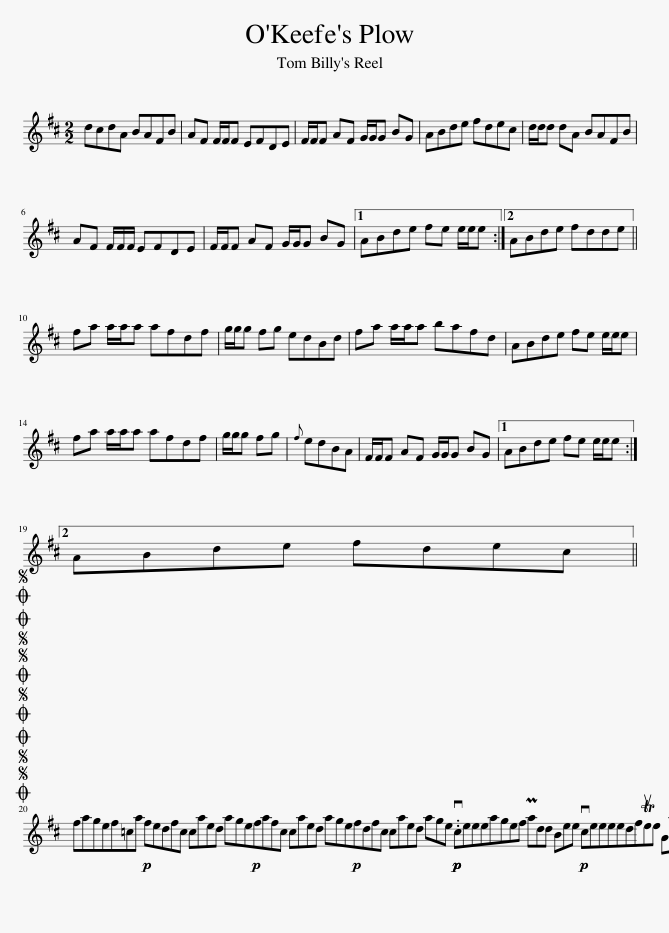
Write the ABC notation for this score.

X:1
L:1/8
M:2/2
I:linebreak $
K:D
V:1 treble
V:1
 dcdA BAFB | AF F/F/F EFDE | F/F/F AF G/G/G BG | ABde fdec | d/d/d dA BAFB |$ %5
 AF F/F/F/ EFDE | F/F/F AF G/G/G BG |1 ABde fe e/e/e :|2 ABde fdde ||$ fa a/a/a afdf | %10
 g/g/g fg edBd | fa a/a/a bafd | ABde fe e/e/e |$ fa a/a/a afdf | g/g/g fg | %15
{f} edBA | F/F/F AF G/G/G BG |1 ABde fe e/e/e :|2$ ABde fdec ||$OSSOOSOSSOOS fagef=ca!p! fedfc caed age!p!fafc caed age!p!fdfc caed age!p!!p! .vceeeagef Padd Bee!p! vceeeedfTuee Aagedb Padd Be!p!!p! vceeeedf eagC!p!!p! .Tea!p! vceeeaf Ededb Dave Gab ada!p!!p! vfefeecgbacueadefPadd Be efceeeaf Tabef Ce!p! vdfbaee!p!!p!eTe !>!ec !>!aeTed C!p!!p!e Pae/Buce Facdf!p! age eCed ad DubCege Gve/agbeg !fermata!uedf!p! ag e2 ePadd euce/Te!p!Pee !fermata!b/Bg Meaddf!p! ag e3 efae/Padd !>!dTgbe Fedf!p! ag e4 e!fermata!aga FacMae fe/!fermata!aveaD Medf!p! age x4 ead ugaCa eTe !fermata!Budf!p! ag e6 eBf Badae/Pa TuBgadf!p! ag e7 eCa Eve/Bue!fermata!Te!fermata!ue Puedf!p! ag e8 eB uBCgeEe eedf!p! age x8 ePadd ede uge!fermata!ue !fermata!uedf!p! ag e2 x8 eFMe DMe Daugea acedf!p! age x10 eeeaDeBMe aedf!p! ag e12 egfe Ca!>!Mve Aeca/Fgggdf!p! age x12 eeaTve Pvdece/Peee acedf!p! ag e14 eMag!p!e' eCaeg Mag!p!e/edf!p! age x14 eTe!fermata!e ad/Cee eaTe!fermata!e Adf!p! ag e16 eFg Aeca/A!p!!p!e eTe aef Cedf!p! age x16 eTe Begged TaMaFae Fedg' Favedf!p! ag e2 x16 baee!p!!p!vfeeceadefPadd Be efeczezevffe.ffe.aggedbuczeeaxdefuevb x | %20
